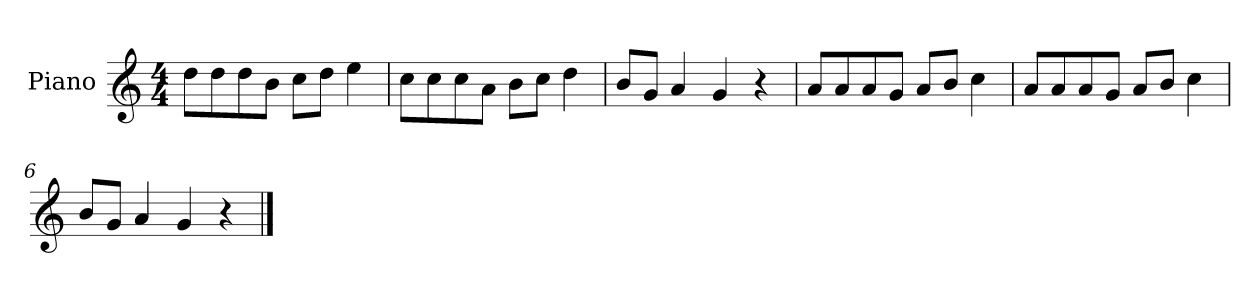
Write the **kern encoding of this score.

**kern
*part1
*staff1
*I"Piano
*I'P-no
*clefG2
*k[]
*M4/4
*MM90
=1
8dd\L
8dd\
8dd\
8b\J
8cc\L
8dd\J
4ee\
=2
8cc\L
8cc\
8cc\
8a\J
8b\L
8cc\J
4dd\
=3
8b/L
8g/J
4a/
4g/
4r
=4
8a/L
8a/
8a/
8g/J
8a/L
8b/J
4cc\
=5
8a/L
8a/
8a/
8g/J
8a/L
8b/J
4cc\
=6
8b/L
8g/J
4a/
4g/
4r
==
*-
